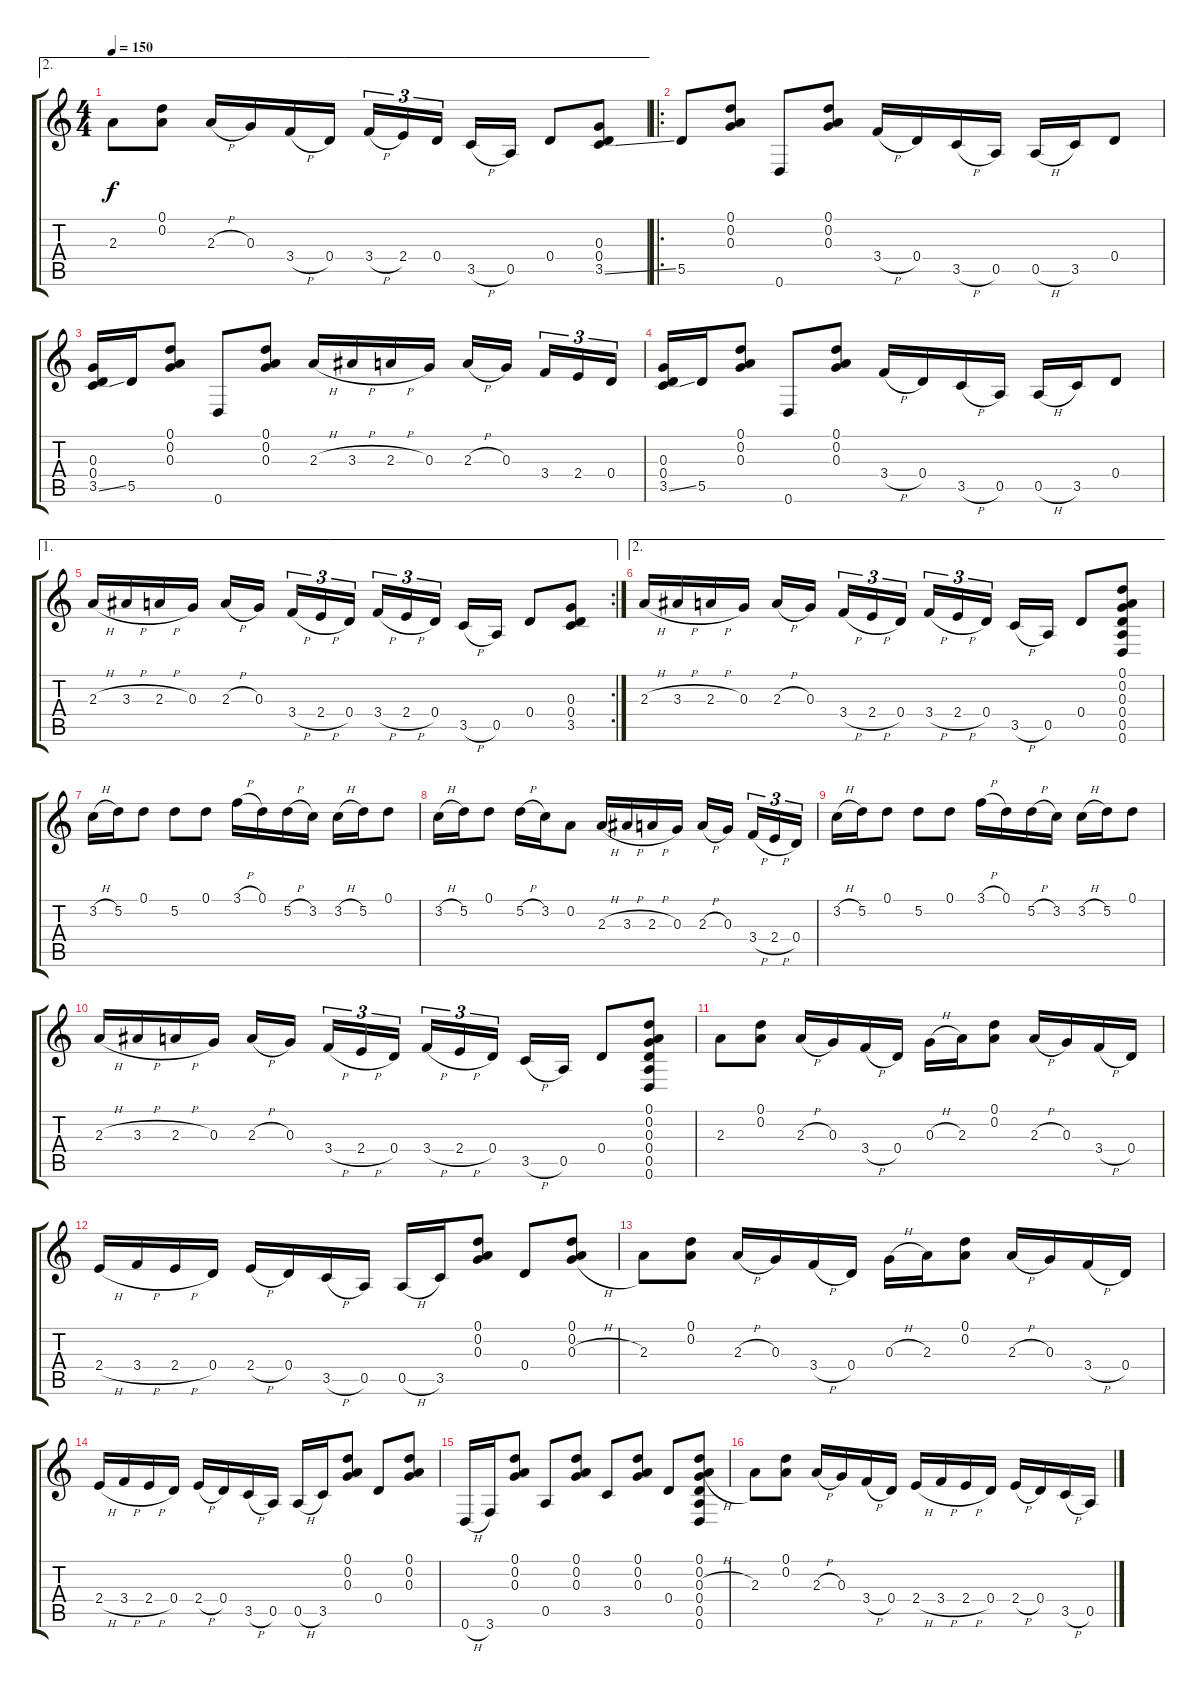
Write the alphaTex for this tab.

\track "" {instrument acousticguitarsteel}
\staff {score tabs}
\tuning (D4 A3 G3 D3 A2 D2) {hide}
\ae 2
\ts (4 4)
\tempo 150
\clef g2
\ks c
2.3.8{dy f} (0.1 0.2).8 2.3{h}.16 0.3.16 3.4{h}.16 0.4.16 3.4{h}.16{tu (3 2)} 2.4.16{tu (3 2)} 0.4.16{tu (3 2)} 3.5{h}.16 0.5.16 0.4.8 (0.3 0.4 3.5{ss}).8 |
\ro
5.5.8 (0.1 0.2 0.3).8 0.6.8 (0.1 0.2 0.3).8 3.4{h}.16 0.4.16 3.5{h}.16 0.5.16 0.5{h}.16 3.5.16 0.4.8 |
(0.3 0.4 3.5{ss}).16 5.5.16 (0.1 0.2 0.3).8 0.6.8 (0.1 0.2 0.3).8 2.3{h}.16 3.3{h}.16 2.3{h}.16 0.3.16 2.3{h}.16 0.3.16 3.4.16{tu (3 2)} 2.4.16{tu (3 2)} 0.4.16{tu (3 2)} |
(0.3 0.4 3.5{ss}).16 5.5.16 (0.1 0.2 0.3).8 0.6.8 (0.1 0.2 0.3).8 3.4{h}.16 0.4.16 3.5{h}.16 0.5.16 0.5{h}.16 3.5.16 0.4.8 |
\ae 1
\rc 2
2.3{h}.16 3.3{h}.16 2.3{h}.16 0.3.16 2.3{h}.16 0.3.16 3.4{h}.16{tu (3 2)} 2.4{h}.16{tu (3 2)} 0.4.16{tu (3 2)} 3.4{h}.16{tu (3 2)} 2.4{h}.16{tu (3 2)} 0.4.16{tu (3 2)} 3.5{h}.16 0.5.16 0.4.8 (0.3 0.4 3.5).8 |
\ae 2
2.3{h}.16 3.3{h}.16 2.3{h}.16 0.3.16 2.3{h}.16 0.3.16 3.4{h}.16{tu (3 2)} 2.4{h}.16{tu (3 2)} 0.4.16{tu (3 2)} 3.4{h}.16{tu (3 2)} 2.4{h}.16{tu (3 2)} 0.4.16{tu (3 2)} 3.5{h}.16 0.5.16 0.4.8 (0.1 0.2 0.3 0.4 0.5 0.6).8 |
3.2{h}.16 5.2.16 0.1.8 5.2.8 0.1.8 3.1{h}.16 0.1.16 5.2{h}.16 3.2.16 3.2{h}.16 5.2.16 0.1.8 |
3.2{h}.16 5.2.16 0.1.8 5.2{h}.16 3.2.16 0.2.8 2.3{h}.16 3.3{h}.16 2.3{h}.16 0.3.16 2.3{h}.16 0.3.16 3.4{h}.16{tu (3 2)} 2.4{h}.16{tu (3 2)} 0.4.16{tu (3 2)} |
3.2{h}.16 5.2.16 0.1.8 5.2.8 0.1.8 3.1{h}.16 0.1.16 5.2{h}.16 3.2.16 3.2{h}.16 5.2.16 0.1.8 |
2.3{h}.16 3.3{h}.16 2.3{h}.16 0.3.16 2.3{h}.16 0.3.16 3.4{h}.16{tu (3 2)} 2.4{h}.16{tu (3 2)} 0.4.16{tu (3 2)} 3.4{h}.16{tu (3 2)} 2.4{h}.16{tu (3 2)} 0.4.16{tu (3 2)} 3.5{h}.16 0.5.16 0.4.8 (0.1 0.2 0.3 0.4 0.5 0.6).8 |
2.3.8 (0.1 0.2).8 2.3{h}.16 0.3.16 3.4{h}.16 0.4.16 0.3{h}.16 2.3.16 (0.1 0.2).8 2.3{h}.16 0.3.16 3.4{h}.16 0.4.16 |
2.4{h}.16 3.4{h}.16 2.4{h}.16 0.4.16 2.4{h}.16 0.4.16 3.5{h}.16 0.5.16 0.5{h}.16 3.5.16 (0.1 0.2 0.3).8 0.4.8 (0.1 0.2 0.3{h}).8 |
2.3.8 (0.1 0.2).8 2.3{h}.16 0.3.16 3.4{h}.16 0.4.16 0.3{h}.16 2.3.16 (0.1 0.2).8 2.3{h}.16 0.3.16 3.4{h}.16 0.4.16 |
2.4{h}.16 3.4{h}.16 2.4{h}.16 0.4.16 2.4{h}.16 0.4.16 3.5{h}.16 0.5.16 0.5{h}.16 3.5.16 (0.1 0.2 0.3).8 0.4.8 (0.1 0.2 0.3).8 |
0.6{h}.16 3.6.16 (0.1 0.2 0.3).8 0.5.8 (0.1 0.2 0.3).8 3.5.8 (0.1 0.2 0.3).8 0.4.8 (0.1 0.2 0.3{h} 0.4 0.5 0.6).8 |
2.3.8 (0.1 0.2).8 2.3{h}.16 0.3.16 3.4{h}.16 0.4.16 2.4{h}.16 3.4{h}.16 2.4{h}.16 0.4.16 2.4{h}.16 0.4.16 3.5{h}.16 0.5.16
